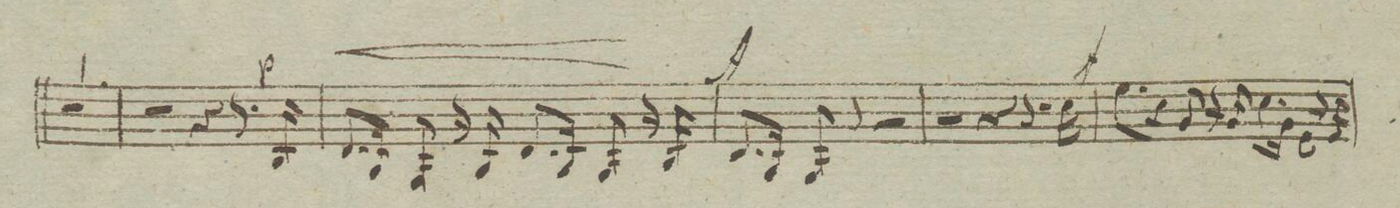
**kern	**dynam
*I"Violino. 1mo	*
*clefG2	*
*k[]	*
*met(c)	*
*M4/4	*
1r	.
=5	=5
2r	.
4r	.
8.r	.
16B/	p <
=6	=6
8.d/L	.
16B/Jk	.
8G/	.
16r	.
16B/	.
8.d/L	.
16B/Jk	.
8G/	.
16r	.
16B/	[[
=7	=7
8.d/L	ff
16B/Jk	.
8G/	.
8r	.
2r	.
=8	=8
2r	.
4r	.
8.r	.
16cc\	.
=9	=9
1ryy	.
=10	=10
8.ee\L	f
16cc\Jk	.
8g/	.
16r	.
16g/	.
8.cc\L	.
16g\Jk	.
8e\	.
16r	.
16e/	.
=11	=11
*-	*-
